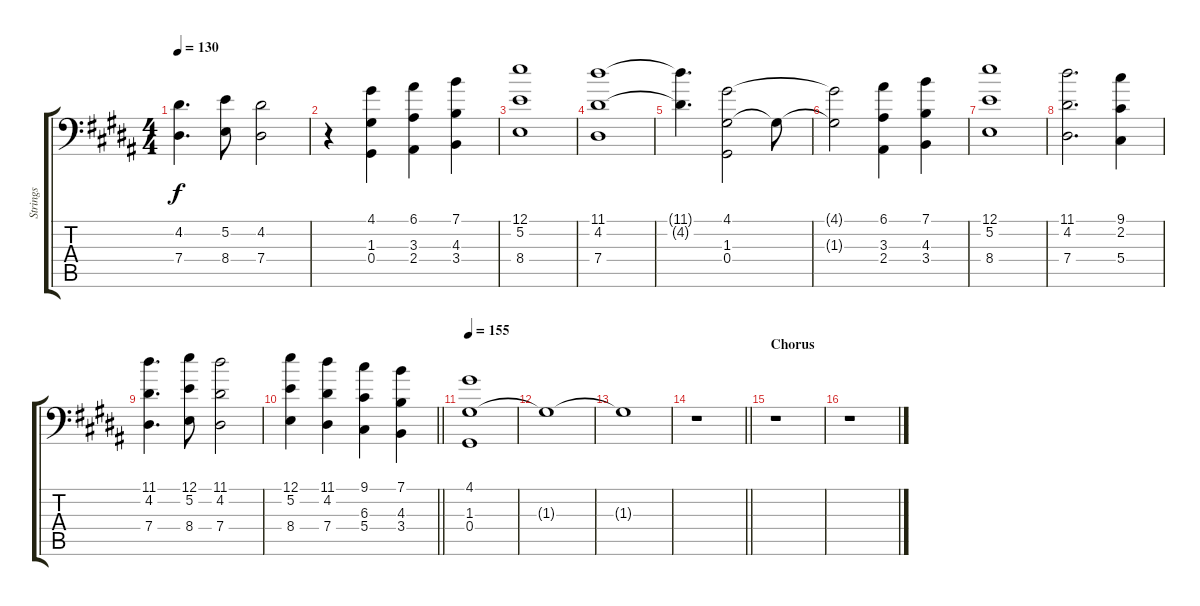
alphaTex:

\track ("Strings" "Strings") {instrument stringensemble1}
\staff {score tabs}
\tuning (E4 B3 G3 Ab2 Eb2 Ab1) {hide}
\ts (4 4)
\tempo 130
\clef f4
\ks g#minor
(4.2 7.4).4{d dy f} (5.2 8.4).8 (4.2 7.4).2 |
r.4 (4.1 1.3 0.4).4 (6.1 3.3 2.4).4 (7.1 4.3 3.4).4 |
(12.1 5.2 8.4).1 |
(11.1 4.2 7.4).1 |
(11.1{t} 4.2{t}).4{d} (4.1 1.3 0.4).2 1.3{t}.8 |
(4.1{t} 1.3{t}).2 (6.1 3.3 2.4).4 (7.1 4.3 3.4).4 |
(12.1 5.2 8.4).1 |
(11.1 4.2 7.4).2{d} (9.1 2.2 5.4).4 |
(11.1 4.2 7.4).4{d} (12.1 5.2 8.4).8 (11.1 4.2 7.4).2 |
\barLineRight lightlight
(12.1 5.2 8.4).4 (11.1 4.2 7.4).4 (9.1 6.3 5.4).4 (7.1 4.3 3.4).4 |
\tempo 155
(4.1 1.3 0.4).1{volume 0} |
1.3{t}.1 |
1.3{t}.1 |
\barLineRight lightlight
r.1 |
\section ("" "Chorus")
r.1 |
r.1
